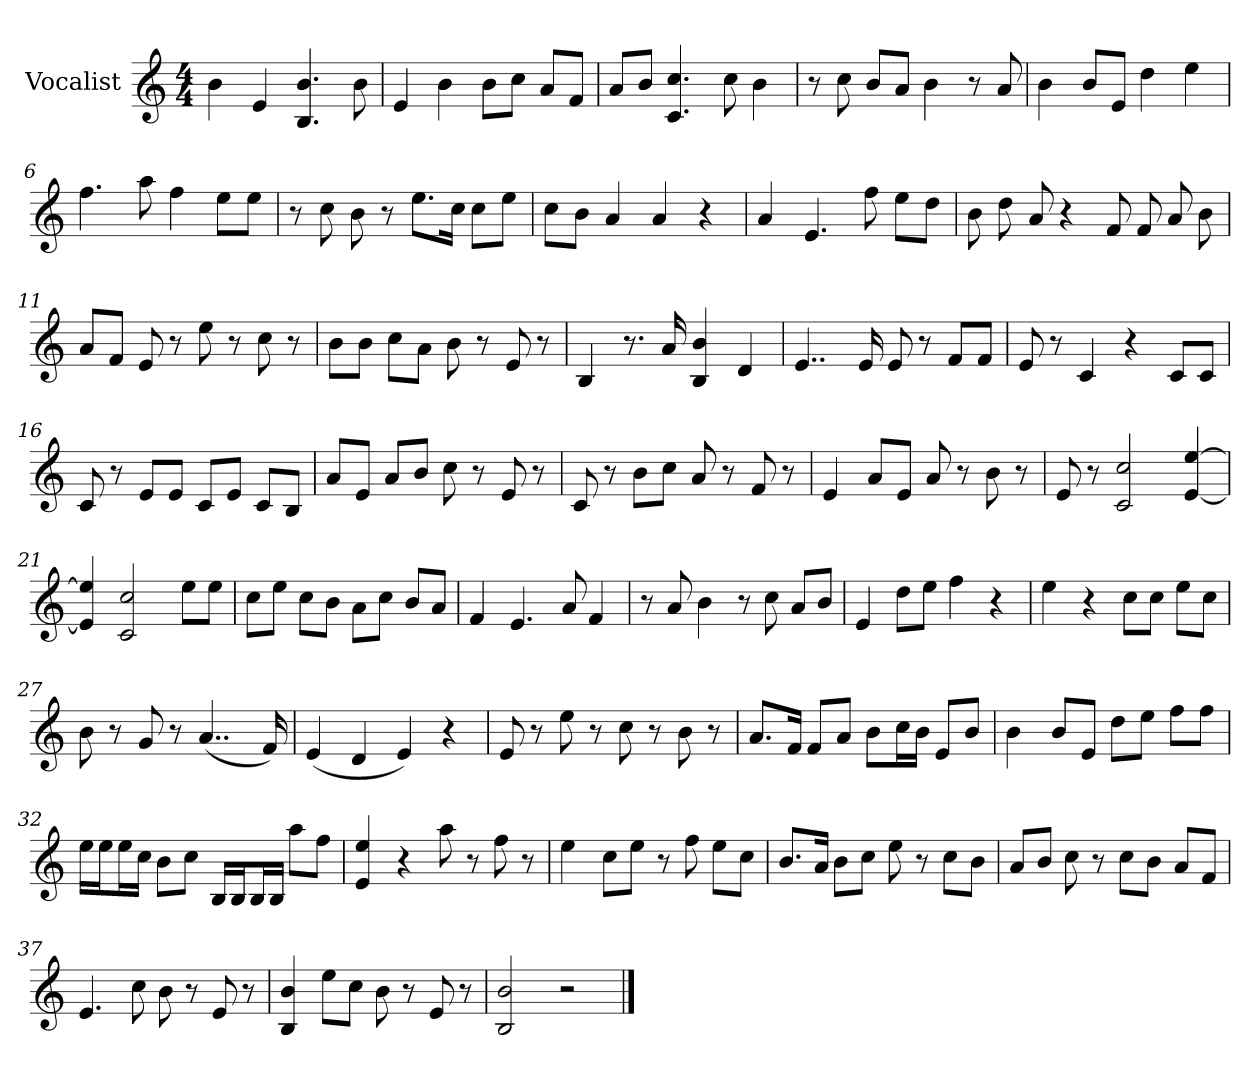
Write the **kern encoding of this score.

**kern
*part1
*staff1
*I"Vocalist
*clefG2
*k[]
*M4/4
=1
4b
4e
4.B 4.b
8b
=2
4e
4b
8b\L
8cc\J
8a/L
8f/J
=3
8a/L
8b/J
4.c 4.cc
8cc
4b
=4
8r
8cc
8b/L
8a/J
4b
8r
8a
=5
4b
8b/L
8e/J
4dd
4ee
=6
4.ff
8aa
4ff
8ee\L
8ee\J
=7
8r
8cc
8b
8r
8.ee\L
16cc\Jk
8cc\L
8ee\J
=8
8cc\L
8b\J
4a
4a
4r
=9
4a
4.e
8ff
8ee\L
8dd\J
=10
8b
8dd
8a
4r
8f
8f
8a
8b
=11
8a/L
8f/J
8e
8r
8ee
8r
8cc
8r
=12
8b\L
8b\J
8cc\L
8a\J
8b
8r
8e
8r
=13
4B
8.r
16a
4B 4b
4d
=14
4..e
16e
8e
8r
8f/L
8f/J
=15
8e
8r
4c
4r
8c/L
8c/J
=16
8c
8r
8e/L
8e/J
8c/L
8e/J
8c/L
8B/J
=17
8a/L
8e/J
8a/L
8b/J
8cc
8r
8e
8r
=18
8c
8r
8b\L
8cc\J
8a
8r
8f
8r
=19
4e
8a/L
8e/J
8a
8r
8b
8r
=20
8e
8r
2c 2cc
[4e [4ee
=21
4e] 4ee]
2c 2cc
8ee\L
8ee\J
=22
8cc\L
8ee\J
8cc\L
8b\J
8a\L
8cc\J
8b/L
8a/J
=23
4f
4.e
8a
4f
=24
8r
8a
4b
8r
8cc
8a/L
8b/J
=25
4e
8dd\L
8ee\J
4ff
4r
=26
4ee
4r
8cc\L
8cc\J
8ee\L
8cc\J
=27
8b
8r
8g
8r
(4..a
16f)
=28
(4e
4d
4e)
4r
=29
8e
8r
8ee
8r
8cc
8r
8b
8r
=30
8.a/L
16f/Jk
8f/L
8a/J
8b\L
16cc\L
16b\JJ
8e/L
8b/J
=31
4b
8b/L
8e/J
8dd\L
8ee\J
8ff\L
8ff\J
=32
16ee\LL
16ee\J
16ee\L
16cc\JJ
8b\L
8cc\J
16B/LL
16B/J
16B/L
16B/JJ
8aa\L
8ff\J
=33
4e 4ee
4r
8aa
8r
8ff
8r
=34
4ee
8cc\L
8ee\J
8r
8ff
8ee\L
8cc\J
=35
8.b/L
16a/Jk
8b\L
8cc\J
8ee
8r
8cc\L
8b\J
=36
8a/L
8b/J
8cc
8r
8cc\L
8b\J
8a/L
8f/J
=37
4.e
8cc
8b
8r
8e
8r
=38
4B 4b
8ee\L
8cc\J
8b
8r
8e
8r
=39
2B 2b
2r
==
*-
